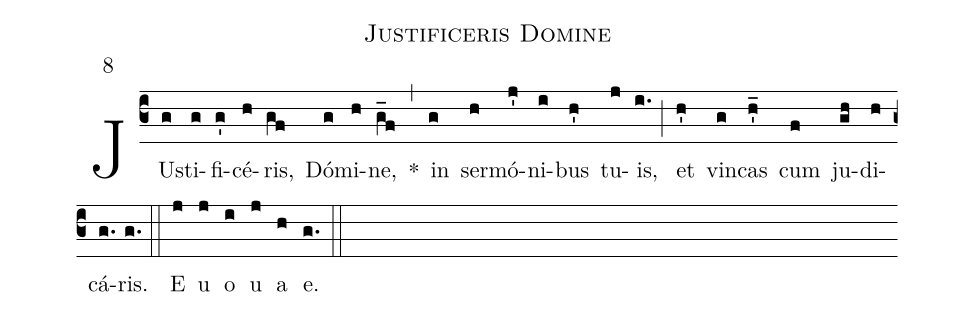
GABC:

name:Justificeris Domine;
mode:8;
%%
JU(g)sti(g)fi(g')cé(h)ris,(gf) Dó(g)mi(h)ne,(g_f) *(,) in(g) ser(h)mó(j')ni(i)bus(h') tu(j)is,(i.) (;) et(h') vin(g)cas(h'_) cum(f) ju(gh)di(h)cá(g.)ris.(g.) (::) E(j) u(j) o(i) u(j) a(h) e.(g.) (::)
